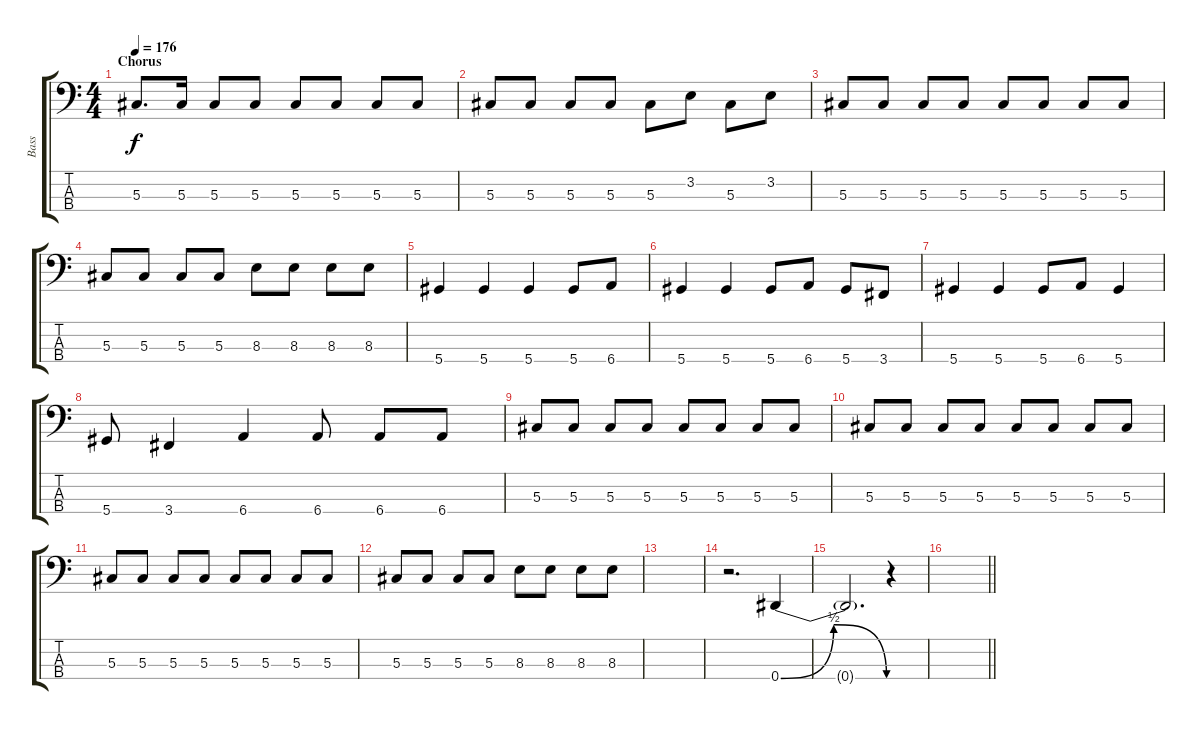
\track ("Bass" "Bass") {instrument electricbassfinger}
\staff {score tabs}
\tuning (Gb2 Db2 Ab1 Eb1) {hide}
\ts (4 4)
\section ("" "Chorus")
\tempo 176
\clef f4
\ks c
5.3.8{d dy f} 5.3.16 5.3.8 5.3.8 5.3.8 5.3.8 5.3.8 5.3.8 |
5.3.8 5.3.8 5.3.8 5.3.8 5.3.8 3.2.8 5.3.8 3.2.8 |
5.3.8 5.3.8 5.3.8 5.3.8 5.3.8 5.3.8 5.3.8 5.3.8 |
5.3.8 5.3.8 5.3.8 5.3.8 8.3.8 8.3.8 8.3.8 8.3.8 |
5.4.4 5.4.4 5.4.4 5.4.8 6.4.8 |
5.4.4 5.4.4 5.4.8 6.4.8 5.4.8 3.4.8 |
5.4.4 5.4.4 5.4.8 6.4.8 5.4.4 |
5.4.8 3.4.4 6.4.4 6.4.8 6.4.8 6.4.8 |
5.3.8 5.3.8 5.3.8 5.3.8 5.3.8 5.3.8 5.3.8 5.3.8 |
5.3.8 5.3.8 5.3.8 5.3.8 5.3.8 5.3.8 5.3.8 5.3.8 |
5.3.8 5.3.8 5.3.8 5.3.8 5.3.8 5.3.8 5.3.8 5.3.8 |
5.3.8 5.3.8 5.3.8 5.3.8 8.3.8 8.3.8 8.3.8 8.3.8 |
|
r.2{d} 0.4{be (bendrelease 0 0 15 2 31 2 60 0)}.4 |
0.4{t}.2{d} r.4 |
\barLineRight lightlight
